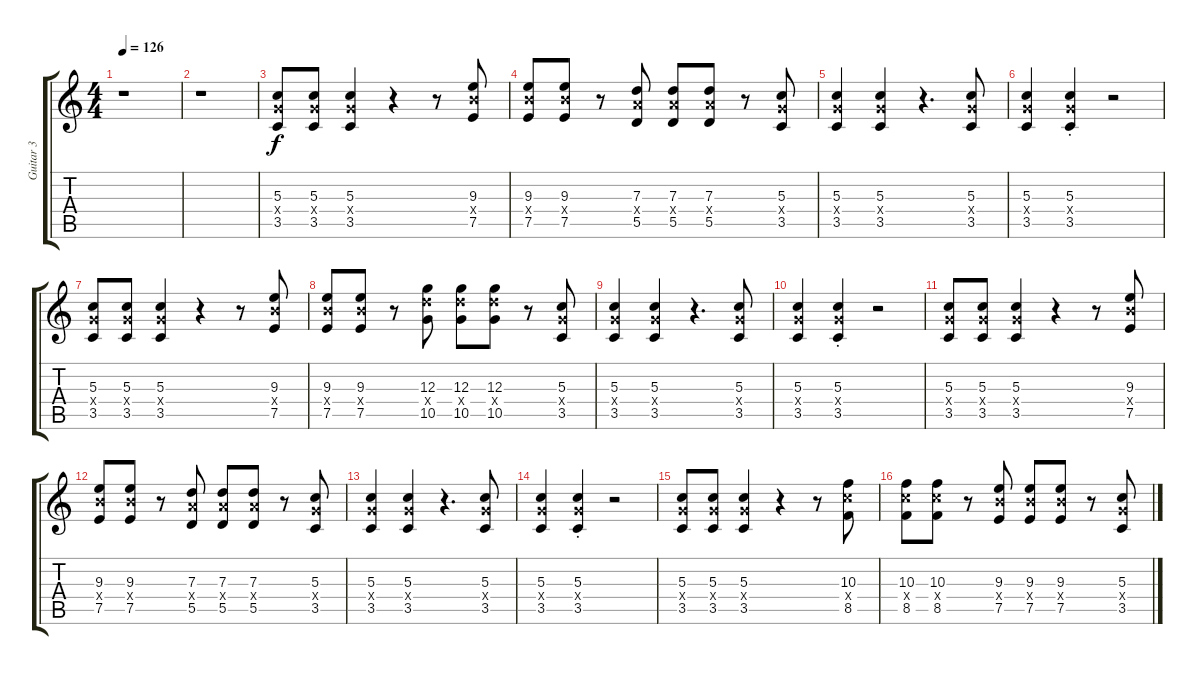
\track ("Guitar 3" "Guitar 3") {instrument distortionguitar}
\staff {score tabs}
\tuning (E4 B3 G3 D3 A2 E2) {hide}
\ts (4 4)
\tempo 126
\clef g2
\ks c
r.1{dy f} |
r.1 |
(5.3 5.4{x} 3.5).8 (5.3 5.4{x} 3.5).8 (5.3 5.4{x} 3.5).4 r.4 r.8 (9.3 9.4{x} 7.5).8 |
(9.3 9.4{x} 7.5).8 (9.3 9.4{x} 7.5).8 r.8 (7.3 7.4{x} 5.5).8 (7.3 7.4{x} 5.5).8 (7.3 7.4{x} 5.5).8 r.8 (5.3 5.4{x} 3.5).8 |
(5.3 5.4{x} 3.5).4 (5.3 5.4{x} 3.5).4 r.4{d} (5.3 5.4{x} 3.5).8 |
(5.3 5.4{x} 3.5).4 (5.3{st} 5.4{st x} 3.5{st}).4 r.2 |
(5.3 5.4{x} 3.5).8 (5.3 5.4{x} 3.5).8 (5.3 5.4{x} 3.5).4 r.4 r.8 (9.3 9.4{x} 7.5).8 |
(9.3 9.4{x} 7.5).8 (9.3 9.4{x} 7.5).8 r.8 (12.3 12.4{x} 10.5).8 (12.3 12.4{x} 10.5).8 (12.3 12.4{x} 10.5).8 r.8 (5.3 5.4{x} 3.5).8 |
(5.3 5.4{x} 3.5).4 (5.3 5.4{x} 3.5).4 r.4{d} (5.3 5.4{x} 3.5).8 |
(5.3 5.4{x} 3.5).4 (5.3{st} 5.4{st x} 3.5{st}).4 r.2 |
(5.3 5.4{x} 3.5).8 (5.3 5.4{x} 3.5).8 (5.3 5.4{x} 3.5).4 r.4 r.8 (9.3 9.4{x} 7.5).8 |
(9.3 9.4{x} 7.5).8 (9.3 9.4{x} 7.5).8 r.8 (7.3 7.4{x} 5.5).8 (7.3 7.4{x} 5.5).8 (7.3 7.4{x} 5.5).8 r.8 (5.3 5.4{x} 3.5).8 |
(5.3 5.4{x} 3.5).4 (5.3 5.4{x} 3.5).4 r.4{d} (5.3 5.4{x} 3.5).8 |
(5.3 5.4{x} 3.5).4 (5.3{st} 5.4{st x} 3.5{st}).4 r.2 |
(5.3 5.4{x} 3.5).8 (5.3 5.4{x} 3.5).8 (5.3 5.4{x} 3.5).4 r.4 r.8 (10.3 10.4{x} 8.5).8 |
(10.3 10.4{x} 8.5).8 (10.3 10.4{x} 8.5).8 r.8 (9.3 9.4{x} 7.5).8 (9.3 9.4{x} 7.5).8 (9.3 9.4{x} 7.5).8 r.8 (5.3 5.4{x} 3.5).8
